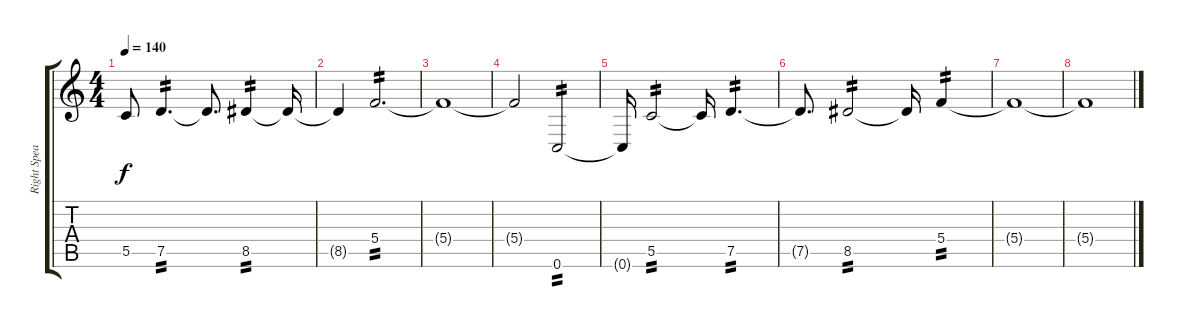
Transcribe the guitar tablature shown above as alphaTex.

\track ("Right Speaker 2" "Right Spea") {instrument distortionguitar}
\staff {score tabs}
\tuning (D4 A3 F3 C3 G2 C2) {hide}
\ts (4 4)
\tempo 140
\clef g2
\ks c
5.5{t}.8{dy f} 7.5.4{d tp 2} 7.5{t}.8{d} 8.5.4{tp 2} 8.5{t}.16 |
8.5{t}.4 5.4.2{d tp 2} |
5.4{t}.1 |
5.4{t}.2 0.6.2{tp 2} |
0.6{t}.16 5.5.2{tp 2} 5.5{t}.16 7.5.4{d tp 2} |
7.5{t}.8{d} 8.5.2{tp 2} 8.5{t}.16 5.4.4{tp 2} |
5.4{t}.1 |
5.4{t}.1
